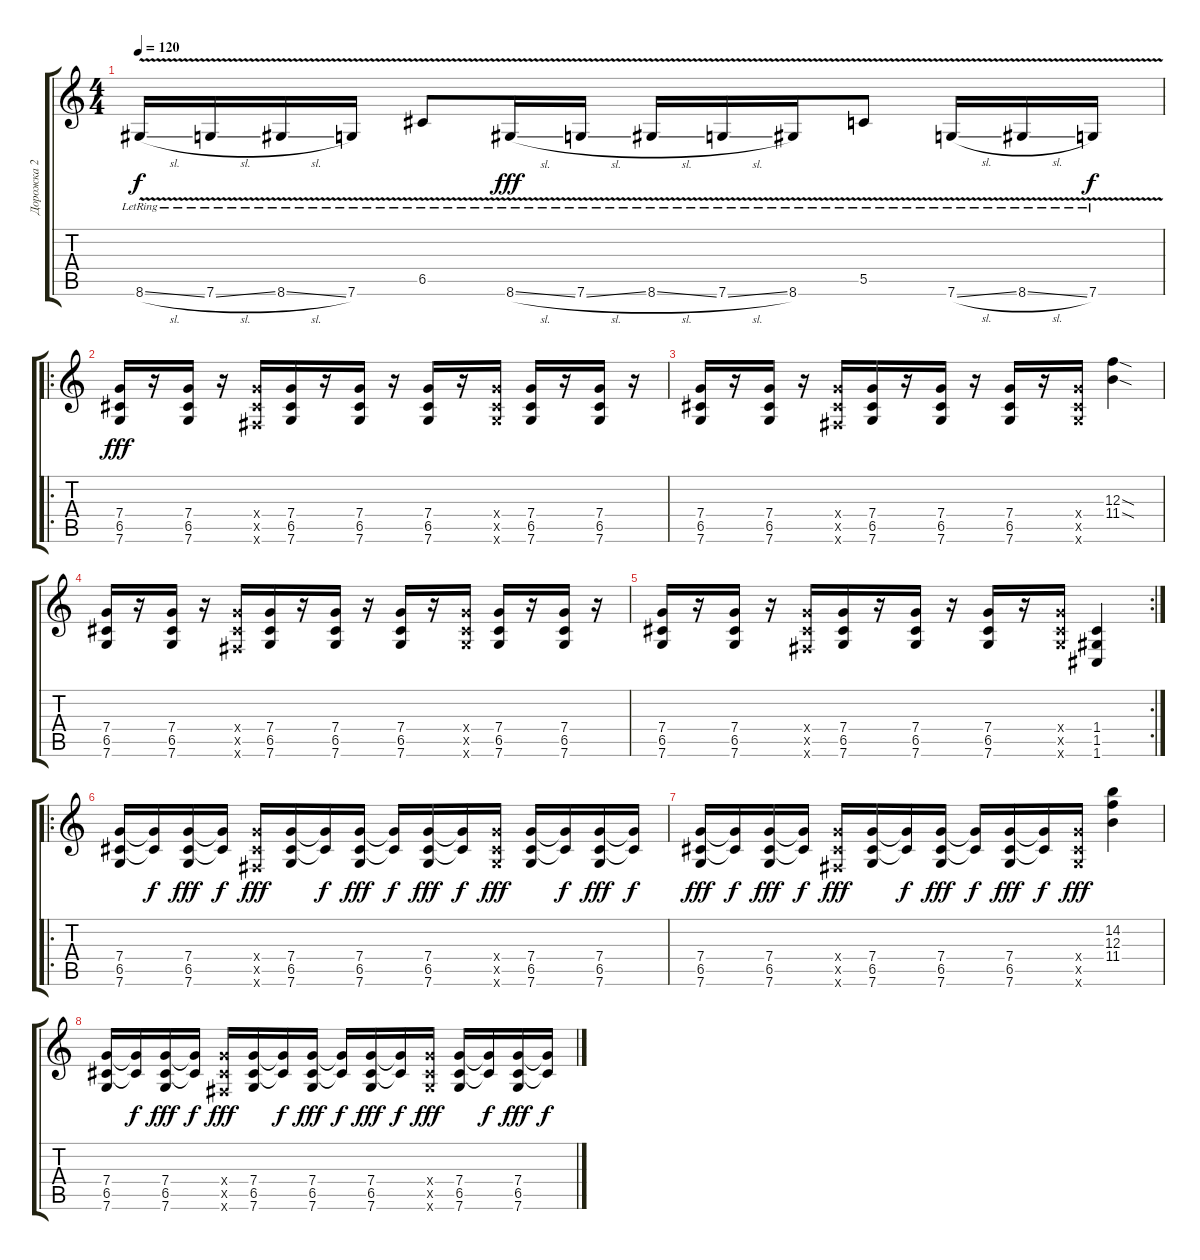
\track ("Дорожка 2" "Дорожка 2") {instrument distortionguitar}
\staff {score tabs}
\tuning (D4 A3 F3 C3 G2 C2) {hide}
\ts (4 4)
\tempo 120
\clef g2
\ks c
8.6{v sl lr}.16{dy f} 7.6{v sl lr}.16 8.6{v sl lr}.16 7.6{v lr}.16 6.5{v lr}.8 8.6{v sl lr}.16{dy fff} 7.6{v sl lr}.16 8.6{v sl lr}.16 7.6{v sl lr}.16 8.6{v lr}.16 5.5{v lr}.8 7.6{v sl lr}.16 8.6{v sl lr}.16 7.6{v lr}.16{dy f} |
\ro
(7.4 6.5 7.6).16{dy fff} r.16 (7.4 6.5 7.6).16 r.16 (7.4{x} 6.5{x} 6.6{x}).16 (7.4 6.5 7.6).16 r.16 (7.4 6.5 7.6).16 r.16 (7.4 6.5 7.6).16 r.16 (7.4{x} 6.5{x} 7.6{x}).16 (7.4 6.5 7.6).16 r.16 (7.4 6.5 7.6).16 r.16 |
(7.4 6.5 7.6).16 r.16 (7.4 6.5 7.6).16 r.16 (7.4{x} 6.5{x} 6.6{x}).16 (7.4 6.5 7.6).16 r.16 (7.4 6.5 7.6).16 r.16 (7.4 6.5 7.6).16 r.16 (7.4{x} 6.5{x} 7.6{x}).16 (12.3{sod} 11.4{sod}).4 |
(7.4 6.5 7.6).16 r.16 (7.4 6.5 7.6).16 r.16 (7.4{x} 6.5{x} 6.6{x}).16 (7.4 6.5 7.6).16 r.16 (7.4 6.5 7.6).16 r.16 (7.4 6.5 7.6).16 r.16 (7.4{x} 6.5{x} 7.6{x}).16 (7.4 6.5 7.6).16 r.16 (7.4 6.5 7.6).16 r.16 |
\rc 2
(7.4 6.5 7.6).16 r.16 (7.4 6.5 7.6).16 r.16 (7.4{x} 6.5{x} 6.6{x}).16 (7.4 6.5 7.6).16 r.16 (7.4 6.5 7.6).16 r.16 (7.4 6.5 7.6).16 r.16 (7.4{x} 6.5{x} 7.6{x}).16 (1.4 1.5 1.6).4 |
\ro
(7.4 6.5 7.6).16 (7.4{t} 6.5{t}).16{dy f} (7.4 6.5 7.6).16{dy fff} (7.4{t} 6.5{t}).16{dy f} (7.4{x} 6.5{x} 6.6{x}).16{dy fff} (7.4 6.5 7.6).16 (7.4{t} 6.5{t}).16{dy f} (7.4 6.5 7.6).16{dy fff} (7.4{t} 6.5{t}).16{dy f} (7.4 6.5 7.6).16{dy fff} (7.4{t} 6.5{t}).16{dy f} (7.4{x} 6.5{x} 7.6{x}).16{dy fff} (7.4 6.5 7.6).16 (7.4{t} 6.5{t}).16{dy f} (7.4 6.5 7.6).16{dy fff} (7.4{t} 6.5{t}).16{dy f} |
(7.4 6.5 7.6).16{dy fff} (7.4{t} 6.5{t}).16{dy f} (7.4 6.5 7.6).16{dy fff} (7.4{t} 6.5{t}).16{dy f} (7.4{x} 6.5{x} 6.6{x}).16{dy fff} (7.4 6.5 7.6).16 (7.4{t} 6.5{t}).16{dy f} (7.4 6.5 7.6).16{dy fff} (7.4{t} 6.5{t}).16{dy f} (7.4 6.5 7.6).16{dy fff} (7.4{t} 6.5{t}).16{dy f} (7.4{x} 6.5{x} 7.6{x}).16{dy fff} (14.2 12.3 11.4).4 |
(7.4 6.5 7.6).16 (7.4{t} 6.5{t}).16{dy f} (7.4 6.5 7.6).16{dy fff} (7.4{t} 6.5{t}).16{dy f} (7.4{x} 6.5{x} 6.6{x}).16{dy fff} (7.4 6.5 7.6).16 (7.4{t} 6.5{t}).16{dy f} (7.4 6.5 7.6).16{dy fff} (7.4{t} 6.5{t}).16{dy f} (7.4 6.5 7.6).16{dy fff} (7.4{t} 6.5{t}).16{dy f} (7.4{x} 6.5{x} 7.6{x}).16{dy fff} (7.4 6.5 7.6).16 (7.4{t} 6.5{t}).16{dy f} (7.4 6.5 7.6).16{dy fff} (7.4{t} 6.5{t}).16{dy f}
